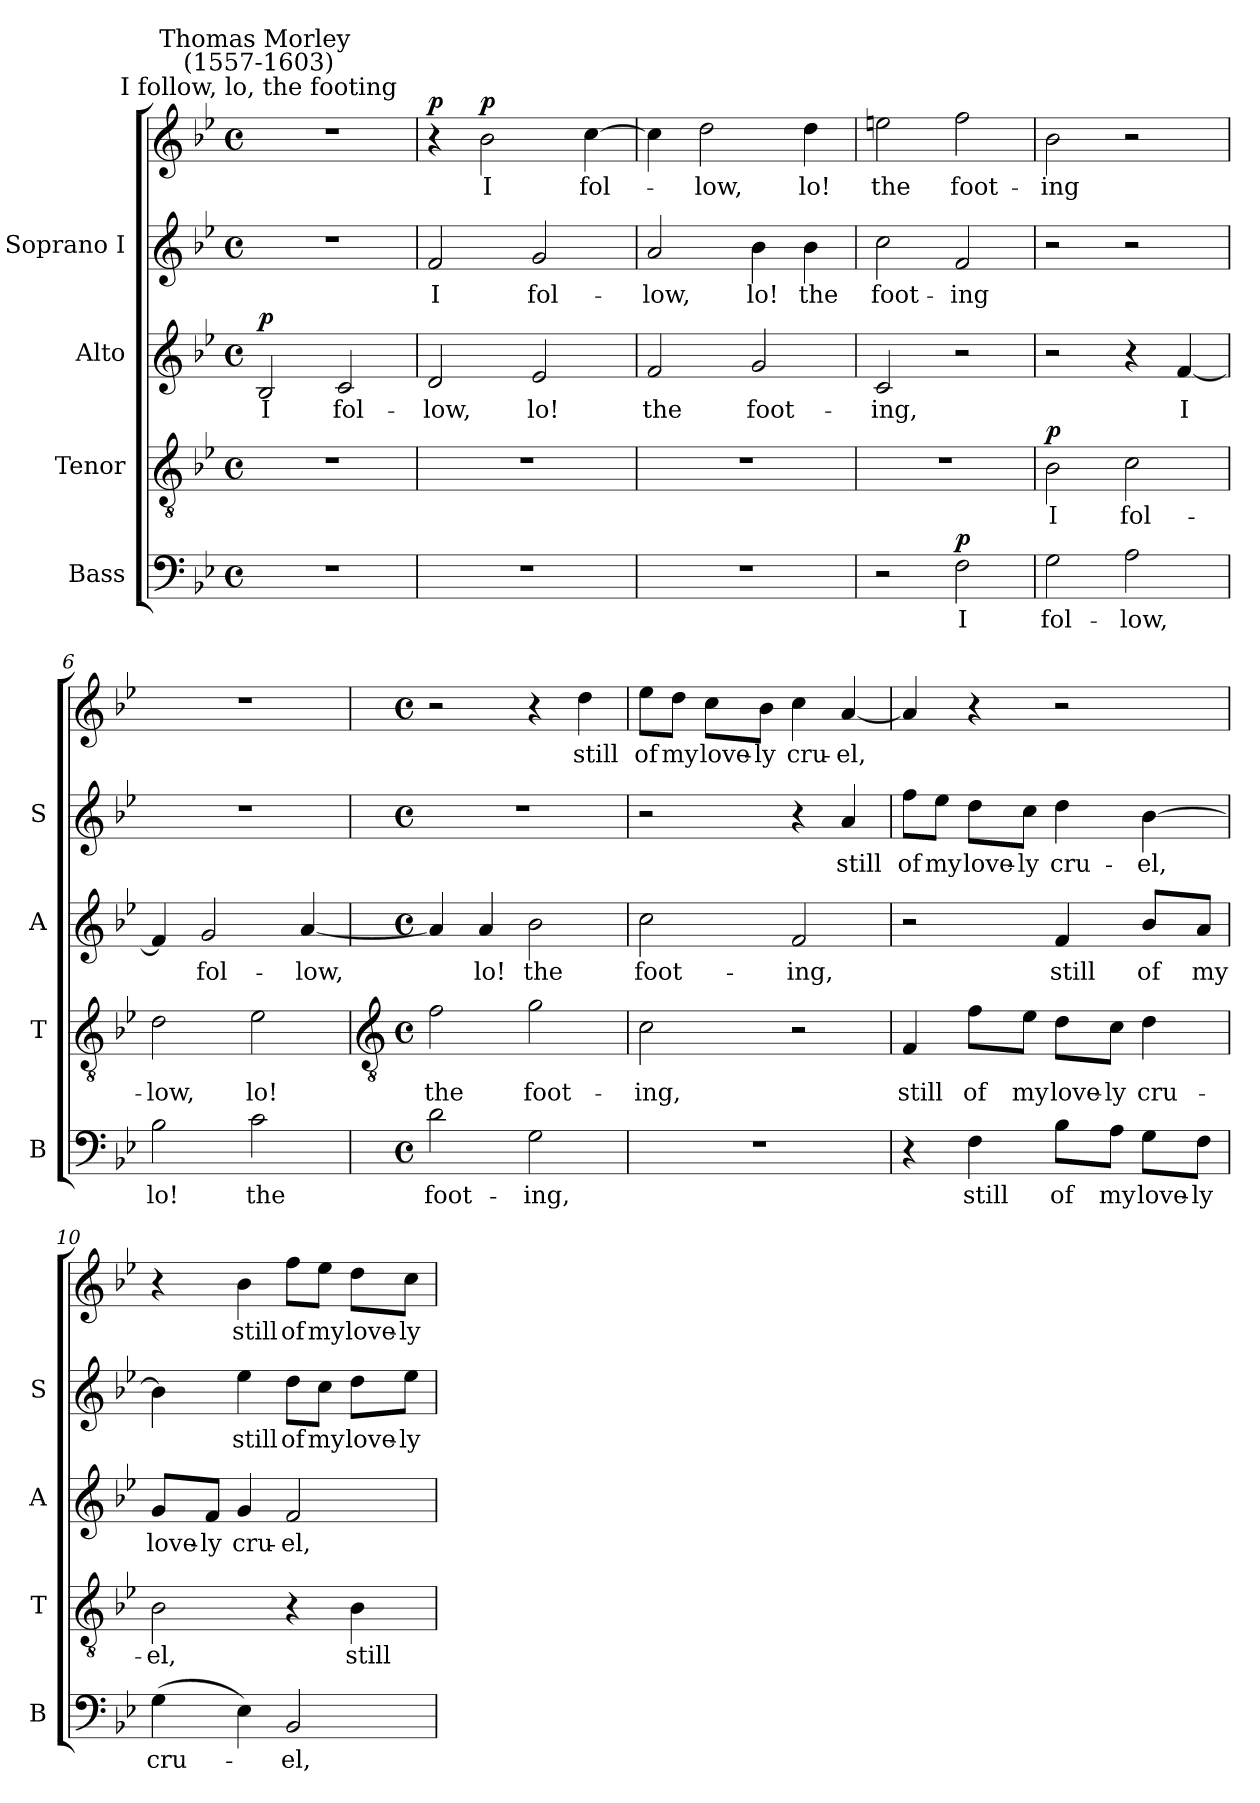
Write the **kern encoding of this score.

**kern	**text	**dynam	**kern	**text	**dynam	**kern	**text	**dynam	**kern	**text	**kern	**text	**dynam
*part4	*part4	*part4	*part3	*part3	*part3	*part2	*part2	*part2	*part1	*part1	*part1	*part1	*part1
*staff5	*staff5	*staff5	*staff4	*staff4	*staff4	*staff3	*staff3	*staff3	*staff2	*staff2	*staff1	*staff1	*staff1/2
*I"Bass	*	*	*I"Tenor	*	*	*I"Alto	*	*	*I"Soprano I	*	*	*	*
*I'B	*	*	*I'T	*	*	*I'A	*	*	*I'S	*	*	*	*
*clefF4	*	*	*clefGv2	*	*	*clefG2	*	*	*clefG2	*	*clefG2	*	*
*k[b-e-]	*	*	*k[b-e-]	*	*	*k[b-e-]	*	*	*k[b-e-]	*	*k[b-e-]	*	*
*B-:	*	*	*B-:	*	*	*B-:	*	*	*B-:	*	*B-:	*	*
*M4/4	*	*	*M4/4	*	*	*M4/4	*	*	*M4/4	*	*M4/4	*	*
*met(c)	*	*	*met(c)	*	*	*met(c)	*	*	*met(c)	*	*met(c)	*	*
=1	=1	=1	=1	=1	=1	=1	=1	=1	=1	=1	=1	=1	=1
!	!	!	!	!	!	!	!	!	!	!	!LO:TX:a:cj:t=I follow, lo, the footing	!	!
!	!	!	!	!	!	!	!	!	!	!	!LO:TX:a:cj:t=Thomas Morley \n(1557-1603)	!	!
!	!	!	!	!	!	!	!LO:LY:b	!LO:DY:b	!	!	!	!	!
1r	.	.	1r	.	.	2B-	I	p	1r	.	1r	.	.
!	!	!	!	!	!	!	!LO:LY:b	!	!	!	!	!	!
.	.	.	.	.	.	2c	fol-	.	.	.	.	.	.
=2	=2	=2	=2	=2	=2	=2	=2	=2	=2	=2	=2	=2	=2
!	!	!	!	!	!	!	!LO:LY:b	!	!	!LO:LY:b	!	!	!LO:DY:b=2
1r	.	.	1r	.	.	2d	-low,	.	2f	I	4r	.	p
!	!	!	!	!	!	!	!	!	!	!	!	!LO:LY:b	!LO:DY:b
.	.	.	.	.	.	.	.	.	.	.	2b-	I	p
!	!	!	!	!	!	!	!LO:LY:b	!	!	!LO:LY:b	!	!	!
.	.	.	.	.	.	2e-	lo!	.	2g	fol-	.	.	.
!	!	!	!	!	!	!	!	!	!	!	!	!LO:LY:b	!
.	.	.	.	.	.	.	.	.	.	.	[4cc	fol-	.
=3	=3	=3	=3	=3	=3	=3	=3	=3	=3	=3	=3	=3	=3
!	!	!	!	!	!	!	!LO:LY:b	!	!	!LO:LY:b	!	!	!
1r	.	.	1r	.	.	2f	the	.	2a	low,	4cc]	.	.
!	!	!	!	!	!	!	!	!	!	!	!	!LO:LY:b	!
.	.	.	.	.	.	.	.	.	.	.	2dd	-low,	.
!	!	!	!	!	!	!	!LO:LY:b	!	!	!LO:LY:b	!	!	!
.	.	.	.	.	.	2g	foot-	.	4b-	lo!	.	.	.
!	!	!	!	!	!	!	!	!	!	!LO:LY:b	!	!LO:LY:b	!
.	.	.	.	.	.	.	.	.	4b-	the	4dd	lo!	.
=4	=4	=4	=4	=4	=4	=4	=4	=4	=4	=4	=4	=4	=4
!	!	!	!	!	!	!	!LO:LY:b	!	!	!LO:LY:b	!	!LO:LY:b	!
2r	.	.	1r	.	.	2c	-ing,	.	2cc	-foot-	2een	the	.
!	!LO:LY:b	!LO:DY:b	!	!	!	!	!	!	!	!LO:LY:b	!	!LO:LY:b	!
2F	I	p	.	.	.	2r	.	.	2f	-ing	2ff	foot-	.
=5	=5	=5	=5	=5	=5	=5	=5	=5	=5	=5	=5	=5	=5
!	!LO:LY:b	!	!	!LO:LY:b	!LO:DY:b	!	!	!	!	!	!	!LO:LY:b	!
2G	fol-	.	2B-	I	p	2r	.	.	2r	.	2b-	ing	.
!	!LO:LY:b	!	!	!LO:LY:b	!	!	!	!	!	!	!	!	!
2A	-low,	.	2c	fol-	.	4r	.	.	2r	.	2r	.	.
!	!	!	!	!	!	!	!LO:LY:b	!	!	!	!	!	!
.	.	.	.	.	.	[4f	I	.	.	.	.	.	.
=6	=6	=6	=6	=6	=6	=6	=6	=6	=6	=6	=6	=6	=6
!	!LO:LY:b	!	!	!LO:LY:b	!	!	!	!	!	!	!	!	!
2B-	lo!	.	2d	-low,	.	4f]	.	.	1r	.	1r	.	.
!	!	!	!	!	!	!	!LO:LY:b	!	!	!	!	!	!
.	.	.	.	.	.	2g	fol-	.	.	.	.	.	.
!	!LO:LY:b	!	!	!LO:LY:b	!	!	!	!	!	!	!	!	!
2c	the	.	2e-	lo!	.	.	.	.	.	.	.	.	.
!	!	!	!	!	!	!	!LO:LY:b	!	!	!	!	!	!
.	.	.	.	.	.	[4a	-low,	.	.	.	.	.	.
!!LO:LB:g=z
=7	=7	=7	=7	=7	=7	=7	=7	=7	=7	=7	=7	=7	=7
*	*	*	*clefGv2	*	*	*	*	*	*	*	*	*	*
*M4/4	*	*	*M4/4	*	*	*M4/4	*	*	*M4/4	*	*M4/4	*	*
*met(c)	*	*	*met(c)	*	*	*met(c)	*	*	*met(c)	*	*met(c)	*	*
!	!LO:LY:b	!	!	!LO:LY:b	!	!	!	!	!	!	!	!	!
2d	foot-	.	2f	the	.	4a]	.	.	1r	.	2r	.	.
!	!	!	!	!	!	!	!LO:LY:b	!	!	!	!	!	!
.	.	.	.	.	.	4a	lo!	.	.	.	.	.	.
!	!LO:LY:b	!	!	!LO:LY:b	!	!	!LO:LY:b	!	!	!	!	!	!
2G	-ing,	.	2g	foot-	.	2b-	the	.	.	.	4r	.	.
!	!	!	!	!	!	!	!	!	!	!	!	!LO:LY:b	!
.	.	.	.	.	.	.	.	.	.	.	4dd	still	.
=8	=8	=8	=8	=8	=8	=8	=8	=8	=8	=8	=8	=8	=8
!	!	!	!	!LO:LY:b	!	!	!LO:LY:b	!	!	!	!	!LO:LY:b	!
1r	.	.	2c	-ing,	.	2cc	foot-	.	2r	.	8ee-\L	of	.
!	!	!	!	!	!	!	!	!	!	!	!	!LO:LY:b	!
.	.	.	.	.	.	.	.	.	.	.	8dd\J	my	.
!	!	!	!	!	!	!	!	!	!	!	!	!LO:LY:b	!
.	.	.	.	.	.	.	.	.	.	.	8cc\L	love-	.
!	!	!	!	!	!	!	!	!	!	!	!	!LO:LY:b	!
.	.	.	.	.	.	.	.	.	.	.	8b-\J	-ly	.
!	!	!	!	!	!	!	!LO:LY:b	!	!	!	!	!LO:LY:b	!
.	.	.	2r	.	.	2f	-ing,	.	4r	.	4cc	cru-	.
!	!	!	!	!	!	!	!	!	!	!LO:LY:b	!	!LO:LY:b	!
.	.	.	.	.	.	.	.	.	4a	still	[4a	-el,	.
=9	=9	=9	=9	=9	=9	=9	=9	=9	=9	=9	=9	=9	=9
!	!	!	!	!LO:LY:b	!	!	!	!	!	!LO:LY:b	!	!	!
4r	.	.	4F	still	.	2r	.	.	8ff\L	of	4a]	.	.
!	!	!	!	!	!	!	!	!	!	!LO:LY:b	!	!	!
.	.	.	.	.	.	.	.	.	8ee-\J	my	.	.	.
!	!LO:LY:b	!	!	!LO:LY:b	!	!	!	!	!	!LO:LY:b	!	!	!
4F	still	.	8f\L	of	.	.	.	.	8dd\L	love-	4r	.	.
!	!	!	!	!LO:LY:b	!	!	!	!	!	!LO:LY:b	!	!	!
.	.	.	8e-\J	my	.	.	.	.	8cc\J	-ly	.	.	.
!	!LO:LY:b	!	!	!LO:LY:b	!	!	!LO:LY:b	!	!	!LO:LY:b	!	!	!
8B-\L	of	.	8d\L	love-	.	4f	still	.	4dd	cru-	2r	.	.
!	!LO:LY:b	!	!	!LO:LY:b	!	!	!	!	!	!	!	!	!
8A\J	my	.	8c\J	-ly	.	.	.	.	.	.	.	.	.
!	!LO:LY:b	!	!	!LO:LY:b	!	!	!LO:LY:b	!	!	!LO:LY:b	!	!	!
8G\L	love-	.	4d	cru-	.	8b-/L	of	.	[4b-	-el,	.	.	.
!	!LO:LY:b	!	!	!	!	!	!LO:LY:b	!	!	!	!	!	!
8F\J	-ly	.	.	.	.	8a/J	my	.	.	.	.	.	.
=10	=10	=10	=10	=10	=10	=10	=10	=10	=10	=10	=10	=10	=10
!	!LO:LY:b	!	!	!LO:LY:b	!	!	!LO:LY:b	!	!	!	!	!	!
(>4G	cru-	.	2B-	-el,	.	8g/L	love-	.	4b-]	.	4r	.	.
!	!	!	!	!	!	!	!LO:LY:b	!	!	!	!	!	!
.	.	.	.	.	.	8f/J	-ly	.	.	.	.	.	.
!	!	!	!	!	!	!	!LO:LY:b	!	!	!LO:LY:b	!	!LO:LY:b	!
4E-)	.	.	.	.	.	4g	cru-	.	4ee-	still	4b-	still	.
!	!LO:LY:b	!	!	!	!	!	!LO:LY:b	!	!	!LO:LY:b	!	!LO:LY:b	!
2BB-	el,	.	4r	.	.	2f	-el,	.	8dd\L	of	8ff\L	of	.
!	!	!	!	!	!	!	!	!	!	!LO:LY:b	!	!LO:LY:b	!
.	.	.	.	.	.	.	.	.	8cc\J	my	8ee-\J	my	.
!	!	!	!	!LO:LY:b	!	!	!	!	!	!LO:LY:b	!	!LO:LY:b	!
.	.	.	4B-	still	.	.	.	.	8dd\L	love-	8dd\L	love-	.
!	!	!	!	!	!	!	!	!	!	!LO:LY:b	!	!LO:LY:b	!
.	.	.	.	.	.	.	.	.	8ee-\J	-ly	8cc\J	-ly	.
=	=	=	=	=	=	=	=	=	=	=	=	=	=
*-	*-	*-	*-	*-	*-	*-	*-	*-	*-	*-	*-	*-	*-
